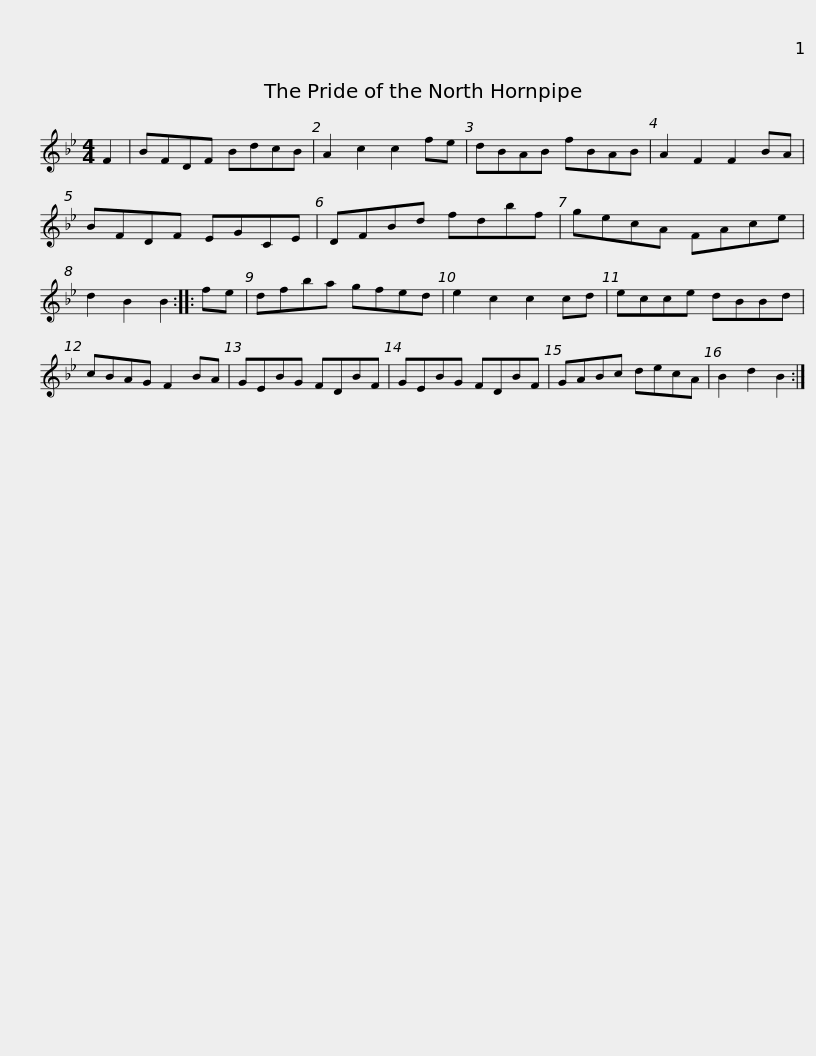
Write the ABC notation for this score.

X:1
L:1/8
M:4/4
I:linebreak $
K:Bb
V:1 treble
V:1
 F2 | BFDF BdcB | A2 c2 c2 fe | dBAB fBAB | A2 F2 F2 BA | %5
 BFDF EGCE | DFBd fdbf |$ gecA FAce | d2 B2 B2 :: fe | %10
 dfba gfed | e2 c2 c2 cd | ecce dBBd | cBAG F2 BA |$ GEBG FDBF | %15
 GEBG FDBF | GABc decA | B2 d2 B2 :| %18
